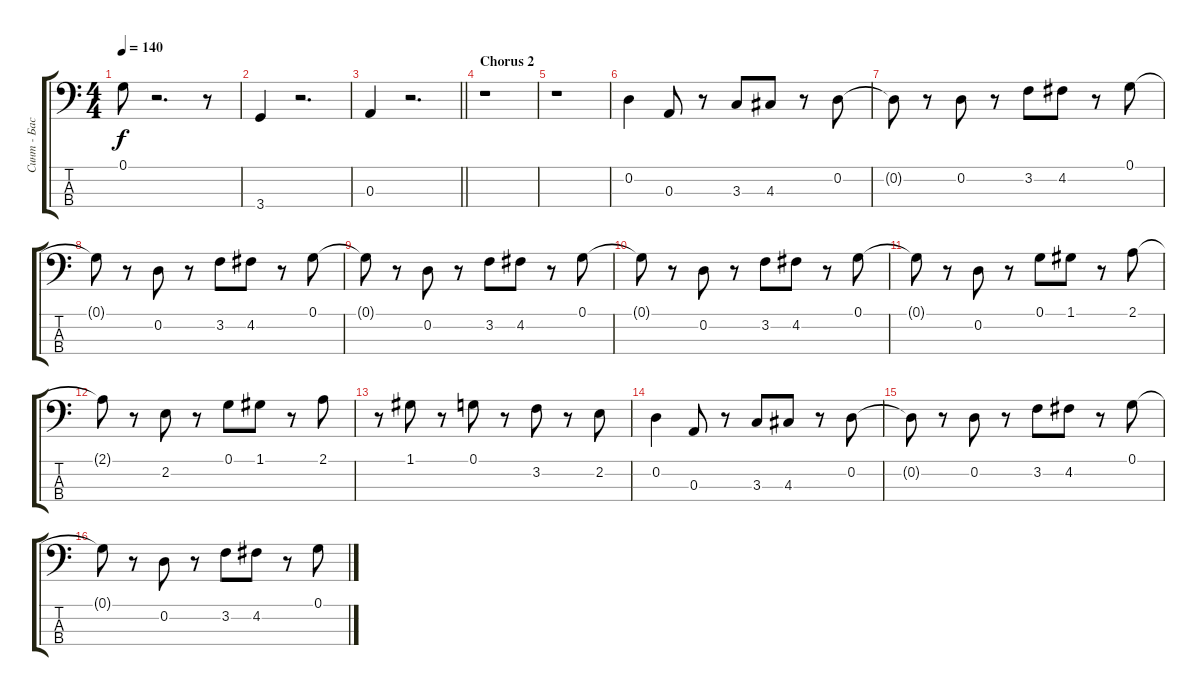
\track ("Синт - Бас" "Синт - Бас") {instrument electricbassfinger}
\staff {score tabs}
\tuning (G2 D2 A1 E1) {hide}
\ts (4 4)
\tempo 140
\clef f4
\ks c
0.1{t}.8{dy f} r.2{d} r.8 |
3.4.4 r.2{d} |
\barLineRight lightlight
0.3.4 r.2{d} |
\section ("" "Chorus 2")
r.1 |
r.1 |
0.2.4 0.3.8 r.8 3.3.8 4.3.8 r.8 0.2.8 |
0.2{t}.8 r.8 0.2.8 r.8 3.2.8 4.2.8 r.8 0.1.8 |
0.1{t}.8 r.8 0.2.8 r.8 3.2.8 4.2.8 r.8 0.1.8 |
0.1{t}.8 r.8 0.2.8 r.8 3.2.8 4.2.8 r.8 0.1.8 |
0.1{t}.8 r.8 0.2.8 r.8 3.2.8 4.2.8 r.8 0.1.8 |
0.1{t}.8 r.8 0.2.8 r.8 0.1.8 1.1.8 r.8 2.1.8 |
2.1{t}.8 r.8 2.2.8 r.8 0.1.8 1.1.8 r.8 2.1.8 |
r.8 1.1.8 r.8 0.1.8 r.8 3.2.8 r.8 2.2.8 |
0.2.4 0.3.8 r.8 3.3.8 4.3.8 r.8 0.2.8 |
0.2{t}.8 r.8 0.2.8 r.8 3.2.8 4.2.8 r.8 0.1.8 |
0.1{t}.8 r.8 0.2.8 r.8 3.2.8 4.2.8 r.8 0.1.8
